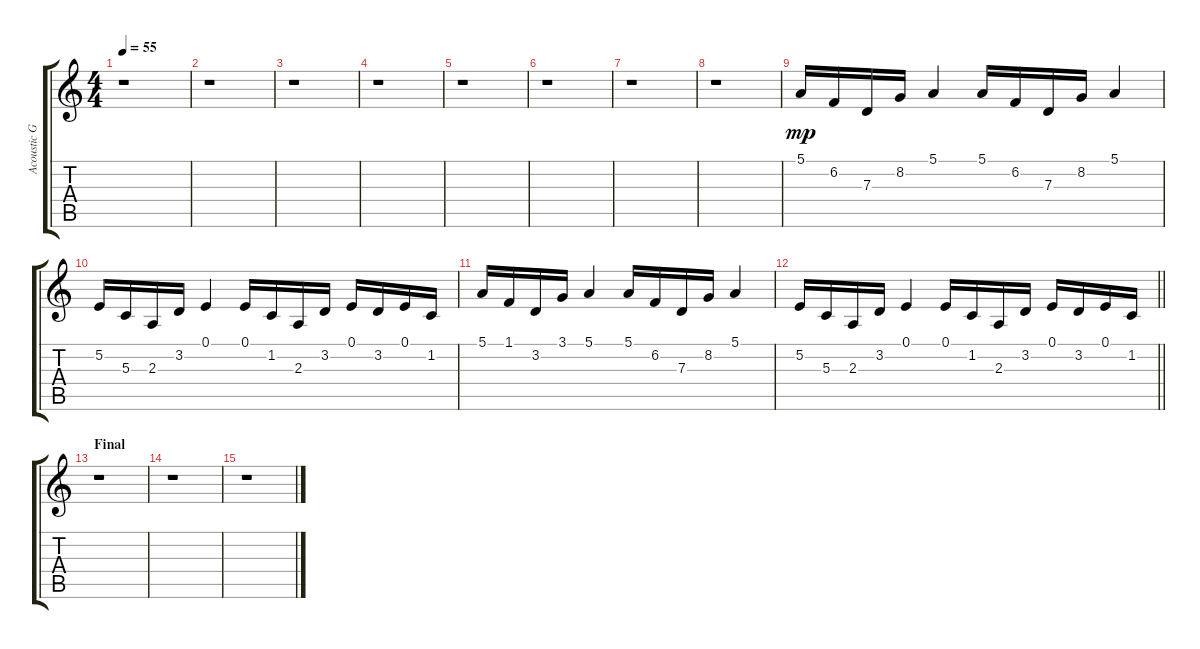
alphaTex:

\track ("Acoustic Grand Piano" "Acoustic G") {instrument acousticgrandpiano}
\staff {score tabs}
\tuning (E4 B3 G3 D3 A2 E2) {hide}
\ts (4 4)
\tempo 55
\clef g2
\ks c
r.1{dy mp} |
r.1 |
r.1 |
r.1 |
r.1 |
r.1 |
r.1 |
r.1 |
5.1.16{instrument electricgrandpiano} 6.2.16 7.3.16 8.2.16 5.1.4 5.1.16 6.2.16 7.3.16 8.2.16 5.1.4 |
5.2.16 5.3.16 2.3.16 3.2.16 0.1.4 0.1.16 1.2.16 2.3.16 3.2.16 0.1.16 3.2.16 0.1.16 1.2.16 |
5.1.16{instrument electricgrandpiano} 1.1.16 3.2.16 3.1.16 5.1.4 5.1.16 6.2.16 7.3.16 8.2.16 5.1.4 |
\barLineRight lightlight
5.2.16 5.3.16 2.3.16 3.2.16 0.1.4 0.1.16 1.2.16 2.3.16 3.2.16 0.1.16 3.2.16 0.1.16 1.2.16 |
\section ("" "Final")
r.1 |
r.1 |
r.1
